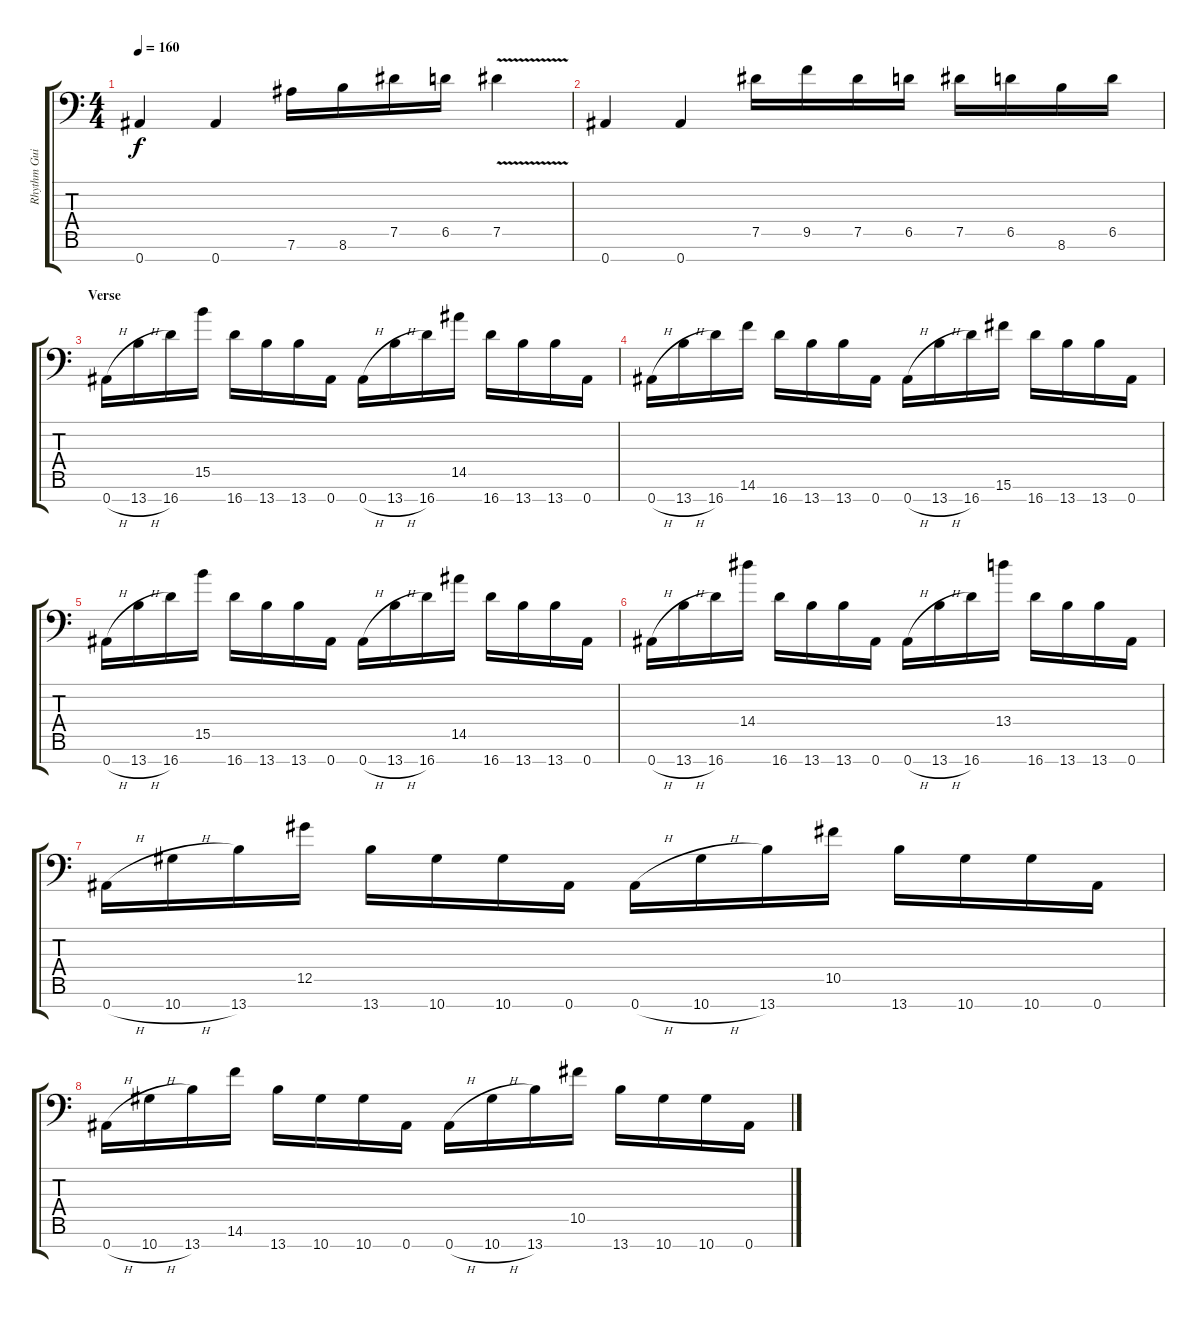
\track ("Rhythm Guitar Left" "Rhythm Gui") {instrument distortionguitar}
\staff {score tabs}
\tuning (Eb4 Bb3 Gb3 Db3 Ab2 Eb2 Bb1) {hide}
\ts (4 4)
\tempo 160
\clef f4
\ks c
0.7.4{dy f} 0.7.4 7.6.16 8.6.16 7.5.16 6.5.16 7.5{v}.4 |
0.7.4 0.7.4 7.5.16 9.5.16 7.5.16 6.5.16 7.5.16 6.5.16 8.6.16 6.5.16 |
\section ("" "Verse")
0.7{h}.16 13.7{h}.16 16.7.16 15.5.16 16.7.16 13.7.16 13.7.16 0.7.16 0.7{h}.16 13.7{h}.16 16.7.16 14.5.16 16.7.16 13.7.16 13.7.16 0.7.16 |
0.7{h}.16 13.7{h}.16 16.7.16 14.6.16 16.7.16 13.7.16 13.7.16 0.7.16 0.7{h}.16 13.7{h}.16 16.7.16 15.6.16 16.7.16 13.7.16 13.7.16 0.7.16 |
0.7{h}.16 13.7{h}.16 16.7.16 15.5.16 16.7.16 13.7.16 13.7.16 0.7.16 0.7{h}.16 13.7{h}.16 16.7.16 14.5.16 16.7.16 13.7.16 13.7.16 0.7.16 |
0.7{h}.16 13.7{h}.16 16.7.16 14.4.16 16.7.16 13.7.16 13.7.16 0.7.16 0.7{h}.16 13.7{h}.16 16.7.16 13.4.16 16.7.16 13.7.16 13.7.16 0.7.16 |
0.7{h}.16 10.7{h}.16 13.7.16 12.5.16 13.7.16 10.7.16 10.7.16 0.7.16 0.7{h}.16 10.7{h}.16 13.7.16 10.5.16 13.7.16 10.7.16 10.7.16 0.7.16 |
0.7{h}.16 10.7{h}.16 13.7.16 14.6.16 13.7.16 10.7.16 10.7.16 0.7.16 0.7{h}.16 10.7{h}.16 13.7.16 10.5.16 13.7.16 10.7.16 10.7.16 0.7.16
